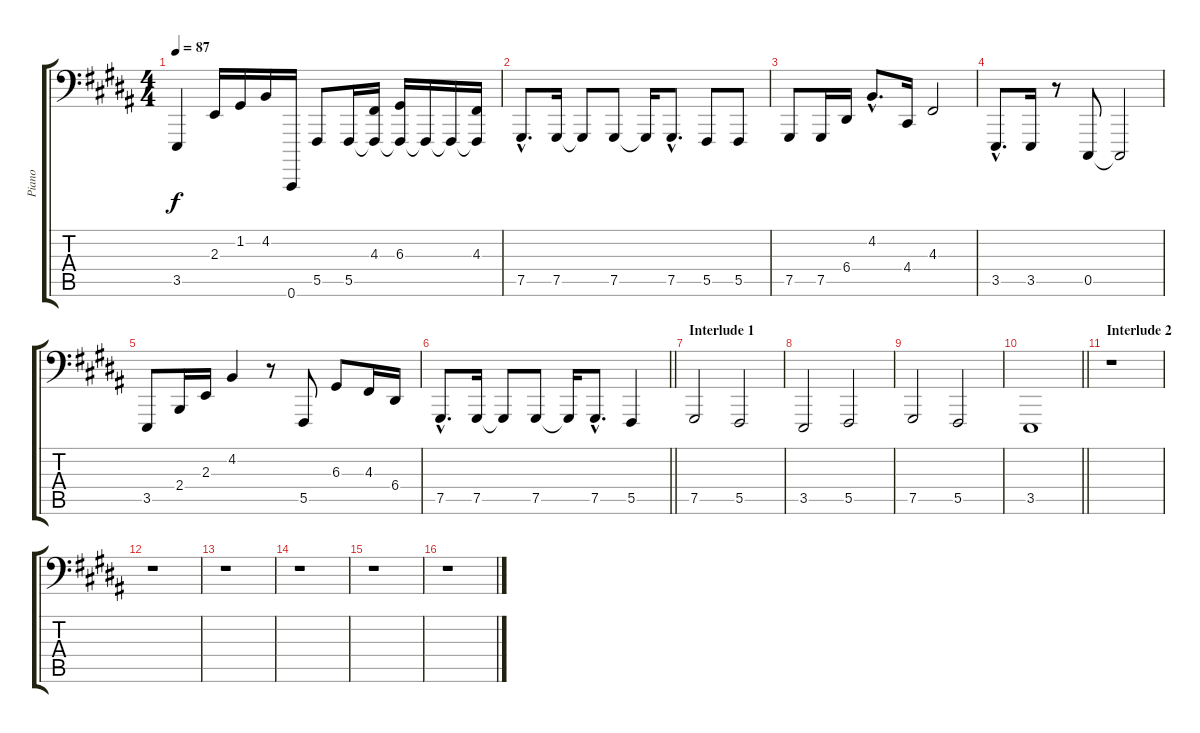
\track ("Piano" "Piano") {instrument brightacousticpiano}
\staff {score tabs}
\tuning (C3 G2 D2 A1 Db1 Db0) {hide}
\ts (4 4)
\tempo 87
\clef f4
\ks b
3.5.4{dy f} 2.3.16 1.2.16 4.2.16 0.6.16 5.5.8 5.5.16 (4.3 5.5{t}).16 (6.3 5.5{t}).16 5.5{t}.16 5.5{t}.16 (4.3 5.5{t}).16 |
7.5{hac}.8{d} 7.5.16 7.5{t}.8 7.5.8 7.5{t}.16 7.5{hac}.8{d} 5.5.8 5.5.8 |
7.5.8 7.5.16 6.4.16 4.2{hac}.8{d} 4.4.16 4.3.2 |
3.5{hac}.8{d} 3.5.16 r.8 0.5.8 0.5{t}.2 |
3.5.8 2.4.16 2.3.16 4.2.4 r.8 5.5.8 6.3.8 4.3.16 6.4.16 |
\barLineRight lightlight
7.5{hac}.8{d} 7.5.16 7.5{t}.8 7.5.8 7.5{t}.16 7.5{hac}.8{d} 5.5.4 |
\section ("" "Interlude 1")
7.5.2 5.5.2 |
3.5.2 5.5.2 |
7.5.2 5.5.2 |
\barLineRight lightlight
3.5.1 |
\section ("" "Interlude 2")
r.1 |
r.1 |
r.1 |
r.1 |
r.1 |
r.1
